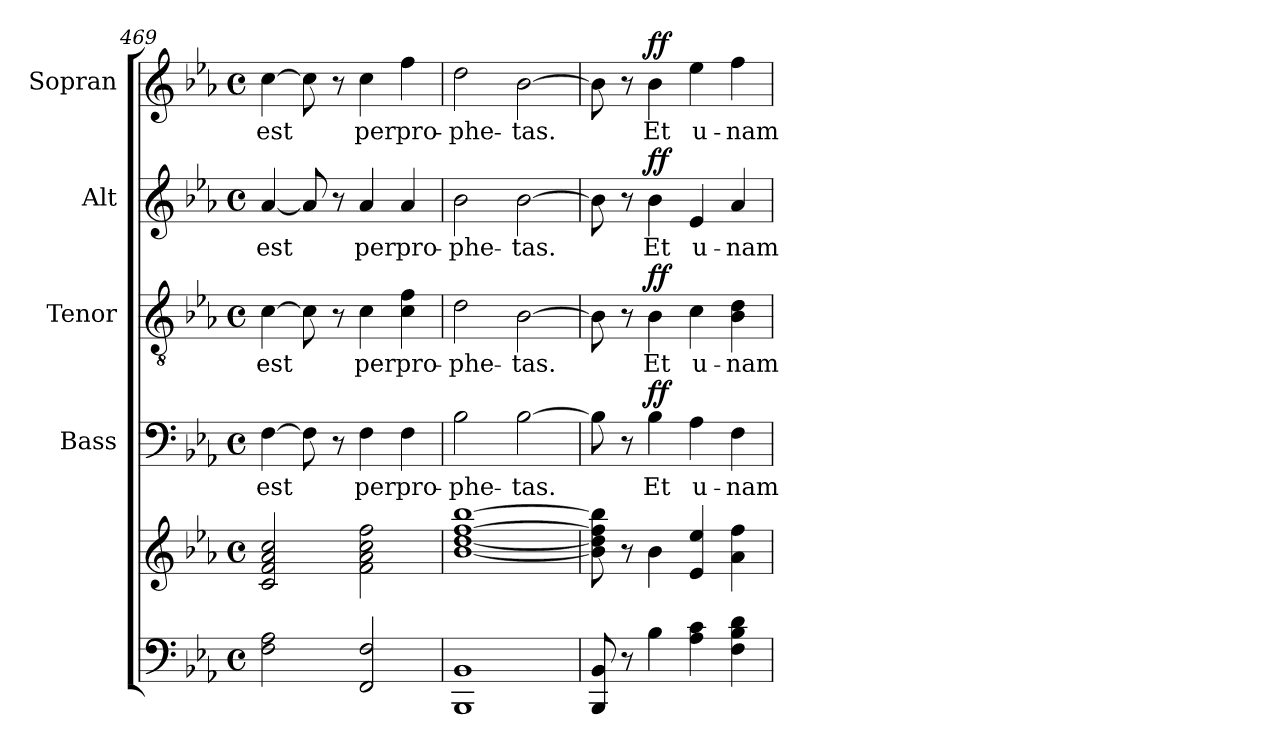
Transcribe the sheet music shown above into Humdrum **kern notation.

**kern	**kern	**kern	**text	**dynam	**kern	**text	**dynam	**kern	**text	**dynam	**kern	**text	**dynam
*part5	*part5	*part4	*part4	*part4	*part3	*part3	*part3	*part2	*part2	*part2	*part1	*part1	*part1
*staff6	*staff5	*staff4	*staff4	*staff4	*staff3	*staff3	*staff3	*staff2	*staff2	*staff2	*staff1	*staff1	*staff1
*	*	*I"Bass	*	*	*I"Tenor	*	*	*I"Alt	*	*	*I"Sopran	*	*
*	*	*I'B.	*	*	*I'T.	*	*	*I'A.	*	*	*I'S.	*	*
*clefF4	*clefG2	*clefF4	*	*	*clefGv2	*	*	*clefG2	*	*	*clefG2	*	*
*k[b-e-a-]	*k[b-e-a-]	*k[b-e-a-]	*	*	*k[b-e-a-]	*	*	*k[b-e-a-]	*	*	*k[b-e-a-]	*	*
*E-:	*E-:	*E-:	*	*	*E-:	*	*	*E-:	*	*	*E-:	*	*
*M4/4	*M4/4	*M4/4	*	*	*M4/4	*	*	*M4/4	*	*	*M4/4	*	*
*met(c)	*met(c)	*met(c)	*	*	*met(c)	*	*	*met(c)	*	*	*met(c)	*	*
=469	=469	=469	=469	=469	=469	=469	=469	=469	=469	=469	=469	=469	=469
!	!	!	!LO:LY:b	!	!	!LO:LY:b	!	!	!LO:LY:b	!	!	!LO:LY:b	!
2F\ 2A-\	2c/ 2f/ 2a-/ 2cc/	[4F\	est	.	[4c\	est	.	[4a-/	est	.	[4cc\	est	.
.	.	8F\]	.	.	8c\]	.	.	8a-/]	.	.	8cc\]	.	.
.	.	8r	.	.	8r	.	.	8r	.	.	8r	.	.
!	!	!	!LO:LY:b	!	!	!LO:LY:b	!	!	!LO:LY:b	!	!	!LO:LY:b	!
2FF/ 2F/	2f\ 2a-\ 2cc\ 2ff\	4F\	per	.	4c\	per	.	4a-/	per	.	4cc\	per	.
!	!	!	!LO:LY:b	!	!	!LO:LY:b	!	!	!LO:LY:b	!	!	!LO:LY:b	!
.	.	4F\	pro-	.	4c\ 4f\	pro-	.	4a-/	pro-	.	4ff\	pro-	.
!!LO:PB:g=z
=470	=470	=470	=470	=470	=470	=470	=470	=470	=470	=470	=470	=470	=470
!	!	!	!LO:LY:b	!	!	!LO:LY:b	!	!	!LO:LY:b	!	!	!LO:LY:b	!
1BBB- 1BB-	[1b- [1dd [1ff [1bb-	2B-\	-phe-	.	2d\	-phe-	.	2b-\	-phe-	.	2dd\	-phe-	.
!	!	!	!LO:LY:b	!	!	!LO:LY:b	!	!	!LO:LY:b	!	!	!LO:LY:b	!
.	.	[2B-\	-tas.	.	[2B-\	-tas.	.	[2b-\	-tas.	.	[2b-\	-tas.	.
=471	=471	=471	=471	=471	=471	=471	=471	=471	=471	=471	=471	=471	=471
8BBB-/ 8BB-/	8b-\] 8dd\] 8ff\] 8bb-\]	8B-\]	.	.	8B-\]	.	.	8b-\]	.	.	8b-\]	.	.
8r	8r	8r	.	.	8r	.	.	8r	.	.	8r	.	.
!	!	!	!LO:LY:b	!LO:DY:a	!	!LO:LY:b	!LO:DY:a	!	!LO:LY:b	!LO:DY:a	!	!LO:LY:b	!LO:DY:a
4B-\	4b-\	4B-\	Et	ff	4B-\	Et	ff	4b-\	Et	ff	4b-\	Et	ff
!	!	!	!LO:LY:b	!	!	!LO:LY:b	!	!	!LO:LY:b	!	!	!LO:LY:b	!
4A-\ 4c\	4e-/ 4ee-/	4A-\	u-	.	4c\	u-	.	4e-/	u-	.	4ee-\	u-	.
!	!	!	!LO:LY:b	!	!	!LO:LY:b	!	!	!LO:LY:b	!	!	!LO:LY:b	!
4F\ 4B-\ 4d\	4a-\ 4ff\	4F\	-nam	.	4B-\ 4d\	-nam	.	4a-/	-nam	.	4ff\	-nam	.
=	=	=	=	=	=	=	=	=	=	=	=	=	=
*-	*-	*-	*-	*-	*-	*-	*-	*-	*-	*-	*-	*-	*-
